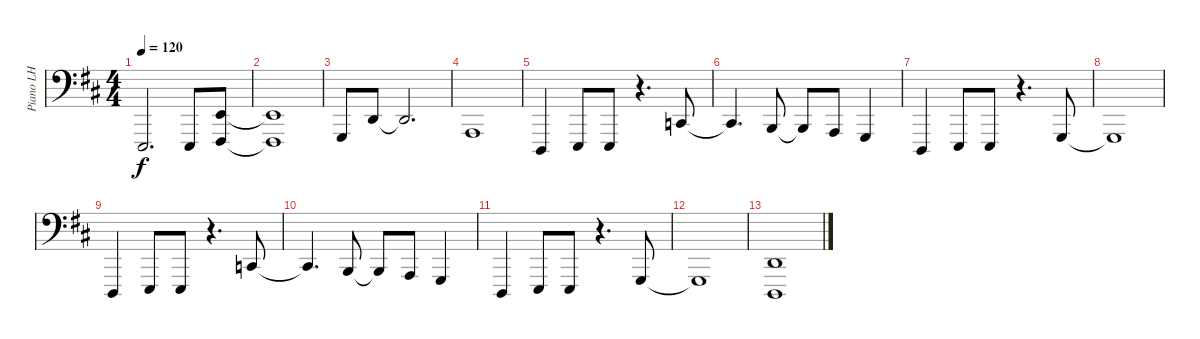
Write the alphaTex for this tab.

\track ("Piano LH" "Piano LH") {instrument brightacousticpiano}
\staff {score}
\tuning (C3 G2 D2 A1 E1 B0) {hide}
\ts (4 4)
\tempo 120
\clef f4
\ks d
0.5.2{d dy f} 0.5.8 (2.3 2.5).8 |
(2.3{t} 2.5{t}).1 |
3.5.8 0.3.8 0.3{t}.2{d} |
0.4.1 |
3.6.4 0.5.8 0.5.8 r.4{d} 3.4.8 |
3.4{t}.4{d} 2.4.8 2.4{t}.8 0.4.8 3.5.4 |
3.6.4 0.5.8 0.5.8 r.4{d} 3.5.8 |
3.5{t}.1 |
3.6.4 0.5.8 0.5.8 r.4{d} 3.4.8 |
3.4{t}.4{d} 2.4.8 2.4{t}.8 0.4.8 3.5.4 |
3.6.4 0.5.8 0.5.8 r.4{d} 3.5.8 |
3.5{t}.1 |
(0.3 3.6).1
